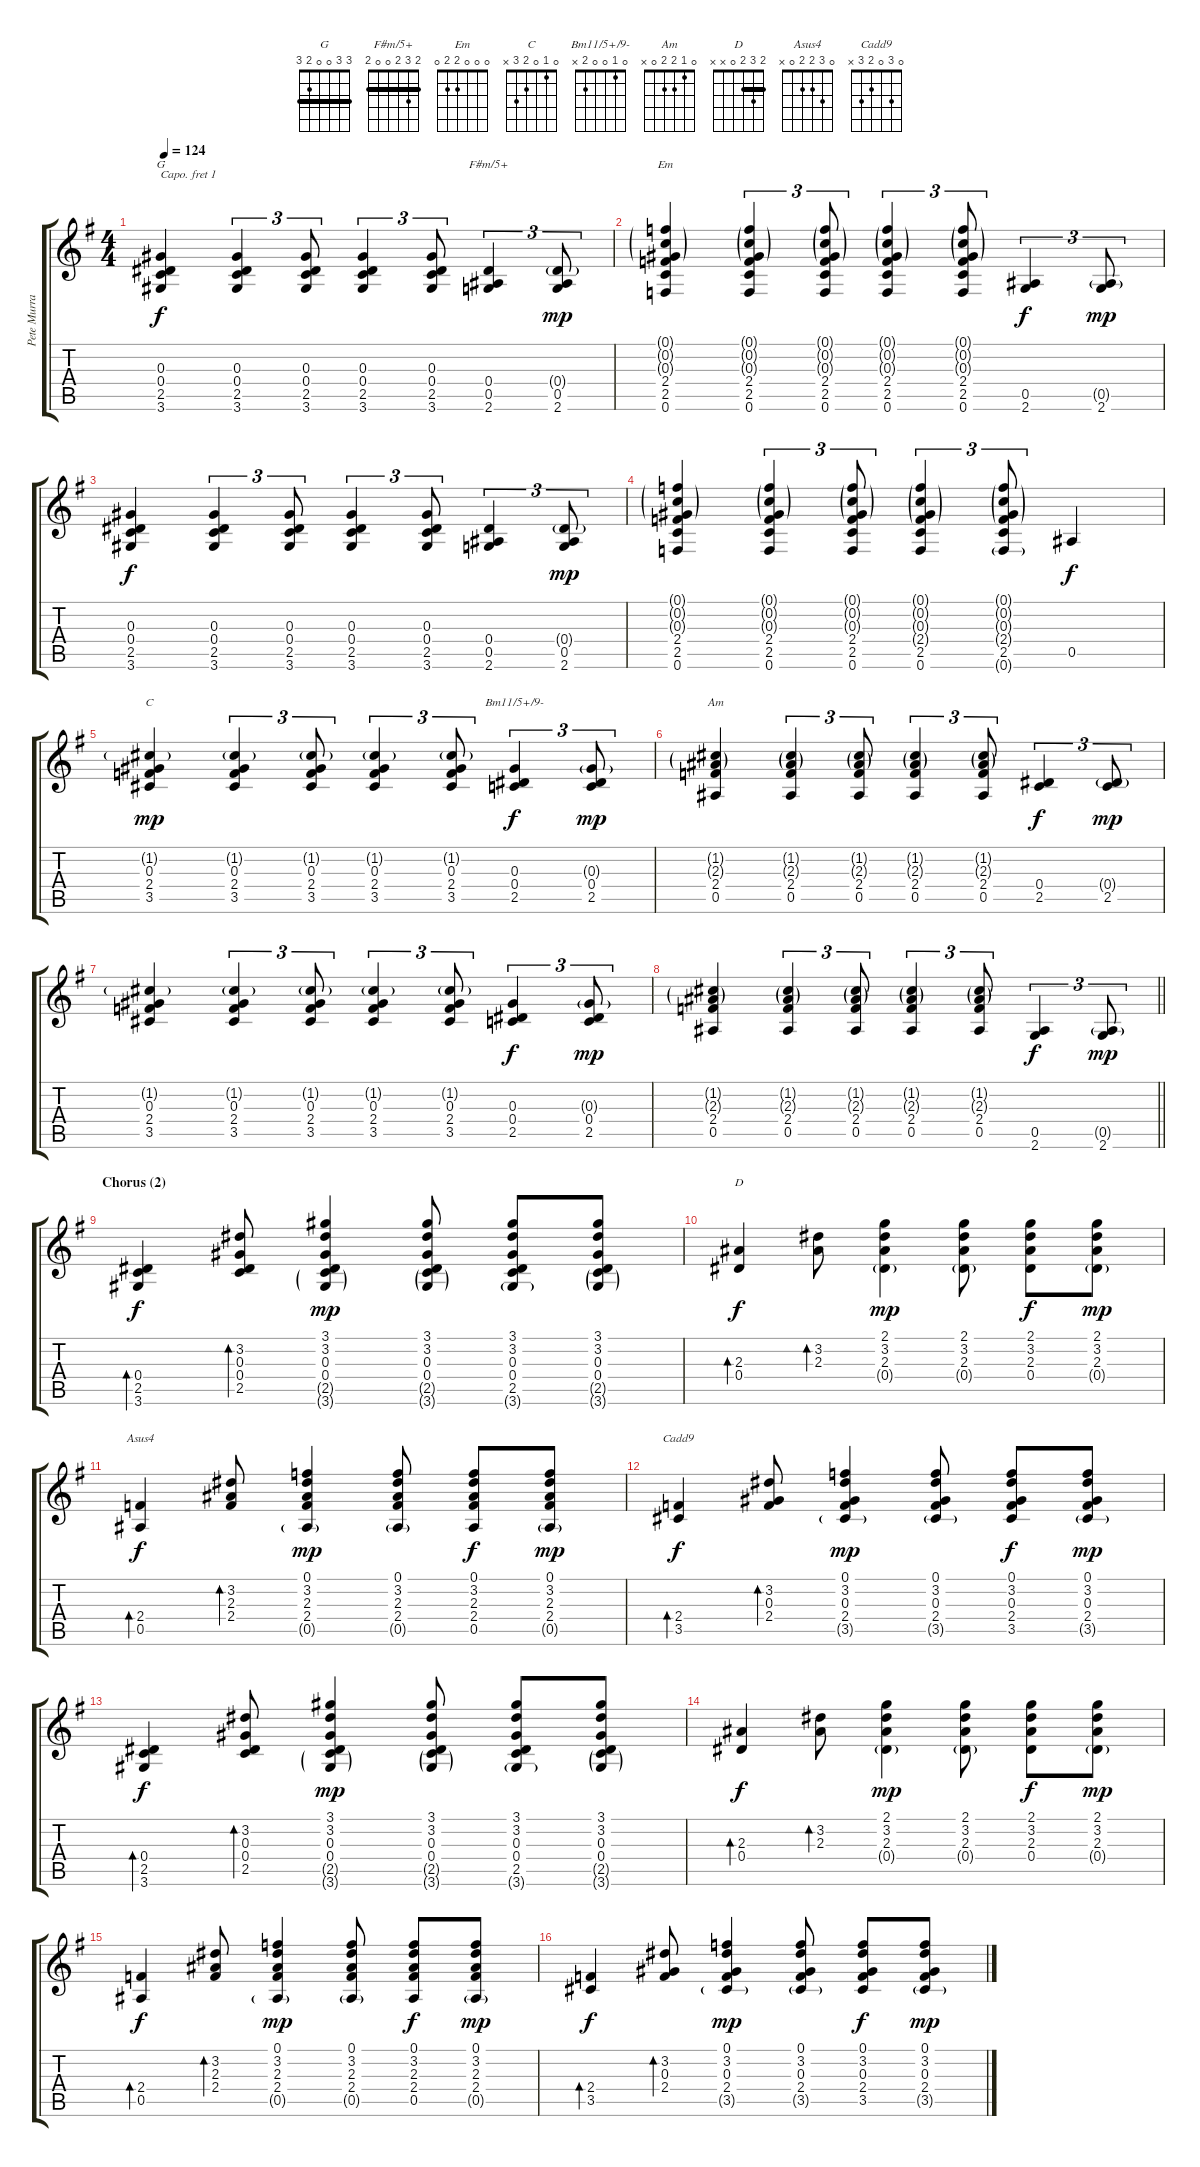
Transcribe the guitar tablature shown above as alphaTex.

\track ("Pete Murray (Guitar)" "Pete Murra") {instrument acousticguitarsteel}
\staff {score tabs}
\capo 1
\tuning (E4 B3 G3 D3 A2 E2) {hide}
\chord ("G" 3 3 0 0 2 3) {barre 3}
\chord ("F#m/5+" 2 3 2 0 0 2) {barre 2}
\chord ("Em" 0 0 0 2 2 0)
\chord ("C" 0 1 0 2 3 x)
\chord ("Bm11/5+/9-" 0 1 0 0 2 x)
\chord ("Am" 0 1 2 2 0 x)
\chord ("D" 2 3 2 0 x x) {barre 2}
\chord ("Asus4" 0 3 2 2 0 x)
\chord ("Cadd9" 0 3 0 2 3 x)
\ts (4 4)
\tempo 124
\clef g2
\ks g
(0.3 0.4 2.5 3.6).4{ch "G" dy f} (0.3 0.4 2.5 3.6).4{tu (3 2)} (0.3 0.4 2.5 3.6).8{tu (3 2)} (0.3 0.4 2.5 3.6).4{tu (3 2)} (0.3 0.4 2.5 3.6).8{tu (3 2)} (0.4 0.5 2.6).4{tu (3 2) ch "F#m/5+"} (0.4{g} 0.5 2.6).8{tu (3 2) dy mp} |
(0.1{g} 0.2{g} 0.3{g} 2.4 2.5 0.6).4{ch "Em"} (0.1{g} 0.2{g} 0.3{g} 2.4 2.5 0.6).4{tu (3 2)} (0.1{g} 0.2{g} 0.3{g} 2.4 2.5 0.6).8{tu (3 2)} (0.1{g} 0.2{g} 0.3{g} 2.4 2.5 0.6).4{tu (3 2)} (0.1{g} 0.2{g} 0.3{g} 2.4 2.5 0.6).8{tu (3 2)} (0.5 2.6).4{tu (3 2) dy f} (0.5{g} 2.6).8{tu (3 2) dy mp} |
(0.3 0.4 2.5 3.6).4{dy f} (0.3 0.4 2.5 3.6).4{tu (3 2)} (0.3 0.4 2.5 3.6).8{tu (3 2)} (0.3 0.4 2.5 3.6).4{tu (3 2)} (0.3 0.4 2.5 3.6).8{tu (3 2)} (0.4 0.5 2.6).4{tu (3 2)} (0.4{g} 0.5 2.6).8{tu (3 2) dy mp} |
(0.1{g} 0.2{g} 0.3{g} 2.4 2.5 0.6).4 (0.1{g} 0.2{g} 0.3{g} 2.4 2.5 0.6).4{tu (3 2)} (0.1{g} 0.2{g} 0.3{g} 2.4 2.5 0.6).8{tu (3 2)} (0.1{g} 0.2{g} 0.3{g} 2.4{g} 2.5 0.6).4{tu (3 2)} (0.1{g} 0.2{g} 0.3{g} 2.4{g} 2.5 0.6{g}).8{tu (3 2)} 0.5.4{dy f} |
(1.2{g} 0.3 2.4 3.5).4{ch "C" dy mp} (1.2{g} 0.3 2.4 3.5).4{tu (3 2)} (1.2{g} 0.3 2.4 3.5).8{tu (3 2)} (1.2{g} 0.3 2.4 3.5).4{tu (3 2)} (1.2{g} 0.3 2.4 3.5).8{tu (3 2)} (0.3 0.4 2.5).4{tu (3 2) ch "Bm11/5+/9-" dy f} (0.3{g} 0.4 2.5).8{tu (3 2) dy mp} |
(1.2{g} 2.3{g} 2.4 0.5).4{ch "Am"} (1.2{g} 2.3{g} 2.4 0.5).4{tu (3 2)} (1.2{g} 2.3{g} 2.4 0.5).8{tu (3 2)} (1.2{g} 2.3{g} 2.4 0.5).4{tu (3 2)} (1.2{g} 2.3{g} 2.4 0.5).8{tu (3 2)} (0.4 2.5).4{tu (3 2) dy f} (0.4{g} 2.5).8{tu (3 2) dy mp} |
(1.2{g} 0.3 2.4 3.5).4 (1.2{g} 0.3 2.4 3.5).4{tu (3 2)} (1.2{g} 0.3 2.4 3.5).8{tu (3 2)} (1.2{g} 0.3 2.4 3.5).4{tu (3 2)} (1.2{g} 0.3 2.4 3.5).8{tu (3 2)} (0.3 0.4 2.5).4{tu (3 2) dy f} (0.3{g} 0.4 2.5).8{tu (3 2) dy mp} |
\barLineRight lightlight
(1.2{g} 2.3{g} 2.4 0.5).4 (1.2{g} 2.3{g} 2.4 0.5).4{tu (3 2)} (1.2{g} 2.3{g} 2.4 0.5).8{tu (3 2)} (1.2{g} 2.3{g} 2.4 0.5).4{tu (3 2)} (1.2{g} 2.3{g} 2.4 0.5).8{tu (3 2)} (0.5 2.6).4{tu (3 2) dy f} (0.5{g} 2.6).8{tu (3 2) dy mp} |
\section ("" "Chorus (2)")
(0.4 2.5 3.6).4{bd 30 dy f} (3.2 0.3 0.4 2.5).8{bd 30} (3.1 3.2 0.3 0.4 2.5{g} 3.6{g}).4{dy mp} (3.1 3.2 0.3 0.4 2.5{g} 3.6{g}).8 (3.1 3.2 0.3 0.4 2.5 3.6{g}).8 (3.1 3.2 0.3 0.4 2.5{g} 3.6{g}).8 |
(2.3 0.4).4{bd 30 ch "D" dy f} (3.2 2.3).8{bd 30} (2.1 3.2 2.3 0.4{g}).4{dy mp} (2.1 3.2 2.3 0.4{g}).8 (2.1 3.2 2.3 0.4).8{dy f} (2.1 3.2 2.3 0.4{g}).8{dy mp} |
(2.4 0.5).4{bd 30 ch "Asus4" dy f} (3.2 2.3 2.4).8{bd 30} (0.1 3.2 2.3 2.4 0.5{g}).4{dy mp} (0.1 3.2 2.3 2.4 0.5{g}).8 (0.1 3.2 2.3 2.4 0.5).8{dy f} (0.1 3.2 2.3 2.4 0.5{g}).8{dy mp} |
(2.4 3.5).4{bd 30 ch "Cadd9" dy f} (3.2 0.3 2.4).8{bd 30} (0.1 3.2 0.3 2.4 3.5{g}).4{dy mp} (0.1 3.2 0.3 2.4 3.5{g}).8 (0.1 3.2 0.3 2.4 3.5).8{dy f} (0.1 3.2 0.3 2.4 3.5{g}).8{dy mp} |
(0.4 2.5 3.6).4{bd 30 dy f} (3.2 0.3 0.4 2.5).8{bd 30} (3.1 3.2 0.3 0.4 2.5{g} 3.6{g}).4{dy mp} (3.1 3.2 0.3 0.4 2.5{g} 3.6{g}).8 (3.1 3.2 0.3 0.4 2.5 3.6{g}).8 (3.1 3.2 0.3 0.4 2.5{g} 3.6{g}).8 |
(2.3 0.4).4{bd 30 dy f} (3.2 2.3).8{bd 30} (2.1 3.2 2.3 0.4{g}).4{dy mp} (2.1 3.2 2.3 0.4{g}).8 (2.1 3.2 2.3 0.4).8{dy f} (2.1 3.2 2.3 0.4{g}).8{dy mp} |
(2.4 0.5).4{bd 30 dy f} (3.2 2.3 2.4).8{bd 30} (0.1 3.2 2.3 2.4 0.5{g}).4{dy mp} (0.1 3.2 2.3 2.4 0.5{g}).8 (0.1 3.2 2.3 2.4 0.5).8{dy f} (0.1 3.2 2.3 2.4 0.5{g}).8{dy mp} |
(2.4 3.5).4{bd 30 dy f} (3.2 0.3 2.4).8{bd 30} (0.1 3.2 0.3 2.4 3.5{g}).4{dy mp} (0.1 3.2 0.3 2.4 3.5{g}).8 (0.1 3.2 0.3 2.4 3.5).8{dy f} (0.1 3.2 0.3 2.4 3.5{g}).8{dy mp}
